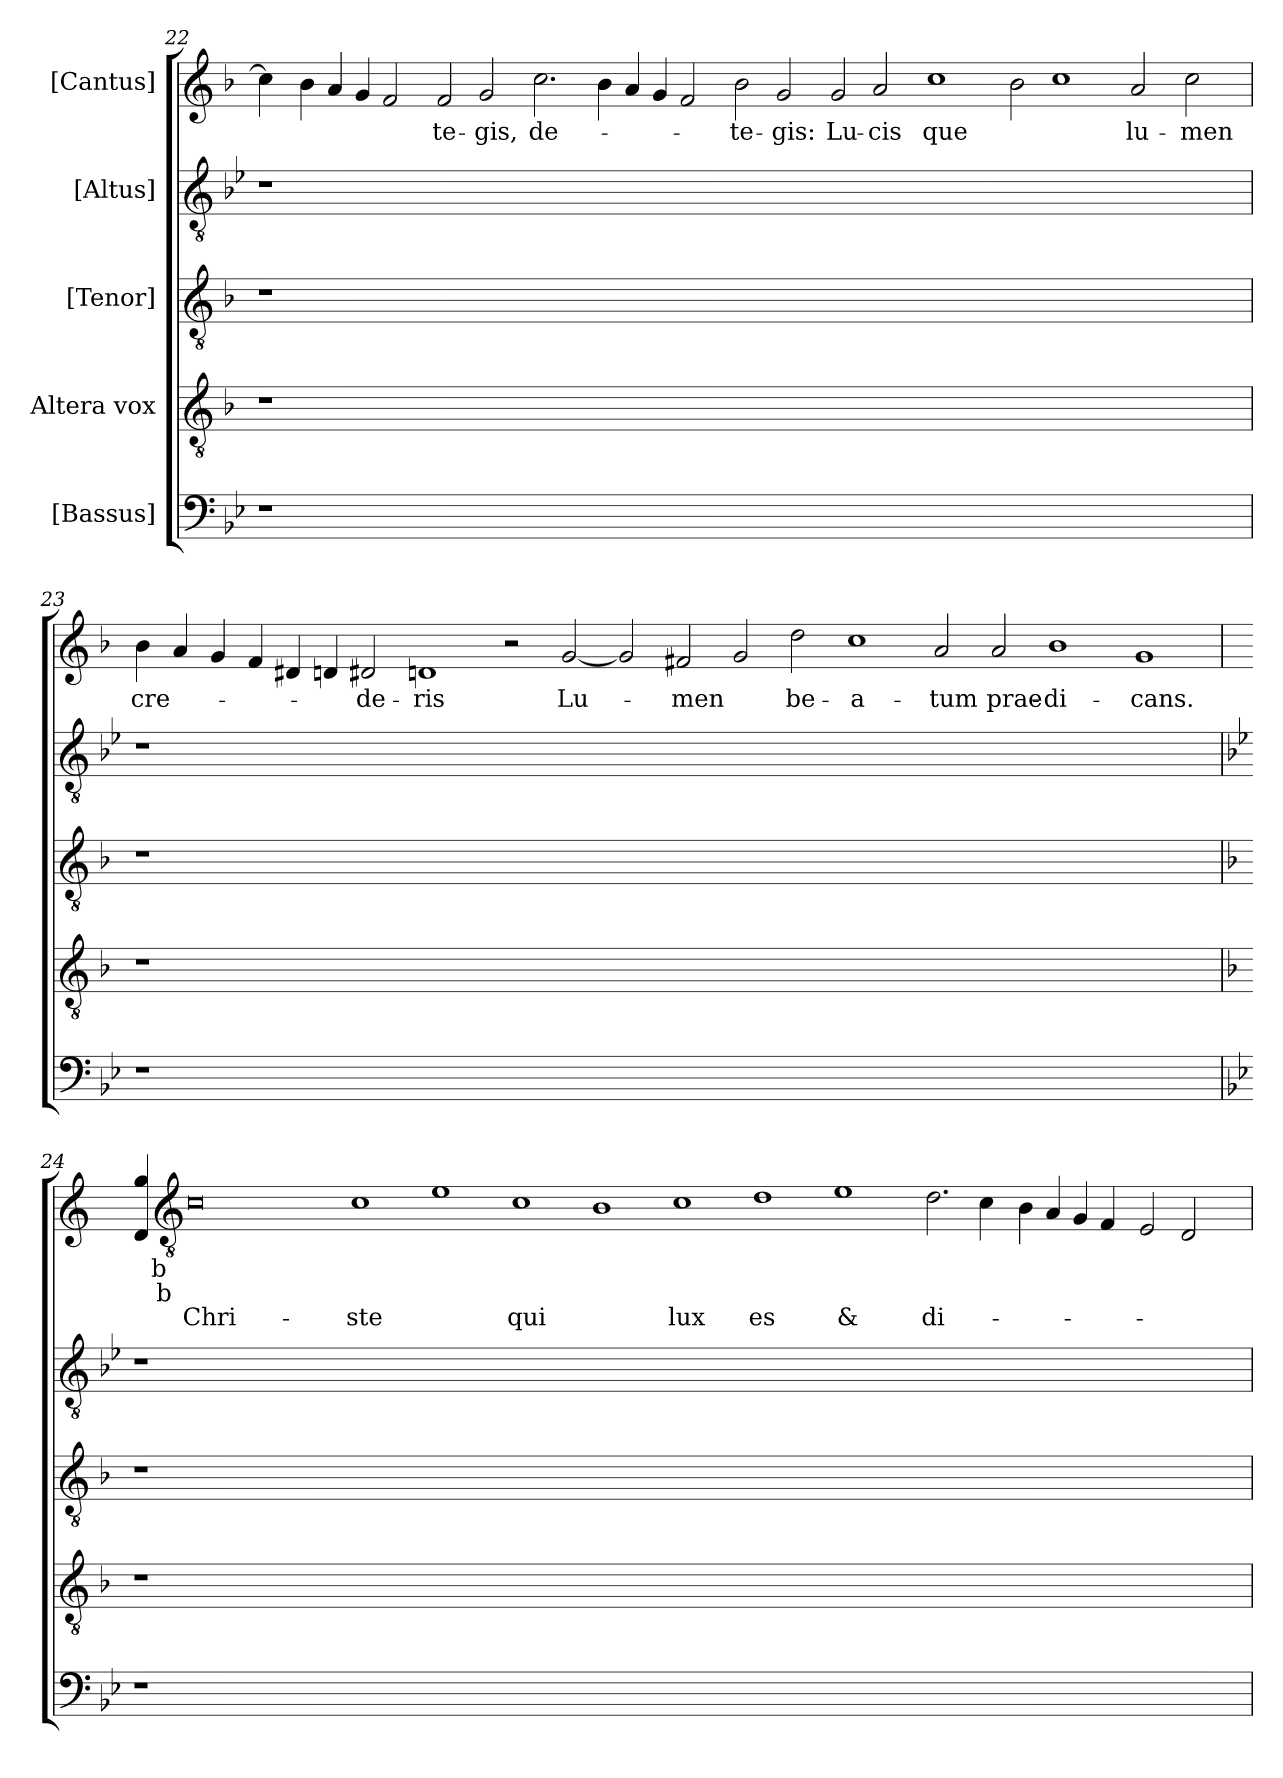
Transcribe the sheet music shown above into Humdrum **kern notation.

**kern	**kern	**kern	**kern	**kern	**text
*part5	*part4	*part3	*part2	*part1	*part1
*staff5	*staff4	*staff3	*staff2	*staff1	*staff1
*I"[Bassus]	*I"Altera vox	*I"[Tenor]	*I"[Altus]	*I"[Cantus]	*
!!LO:LB:g=z
*clefF4	*clefGv2	*clefGv2	*clefGv2	*clefG2	*
*	*ITrd-3c-5	*ITrd-3c-5	*	*ITrd-3c-5	*
*k[b-e-]	*k[b-e-]	*k[b-e-]	*k[b-e-]	*k[b-e-]	*
*B-:	*B-:	*B-:	*B-:	*B-:	*
=22	=22	=22	=22	=22	=22
*	*	*	*	*^	*
1r	1r	1r	1r	4ff\]	8ryy	.
.	.	.	.	.	32.ryy	.
.	.	.	.	.	1ryy	.
.	.	.	.	4ee-\	.	.
.	.	.	.	4dd/	.	.
.	.	.	.	4cc/	.	.
000ryy	000ryy	000ryy	000ryy	2b-/	.	.
.	.	.	.	.	1ryy	.
!	!	!	!	!	!	!LO:LY:b:cj
.	.	.	.	2b-/	.	te-
!	!	!	!	!	!	!LO:LY:b:cj
.	.	.	.	2cc/	.	-gis,
.	.	.	.	.	1ryy	.
!	!	!	!	!	!	!LO:LY:b:cj
.	.	.	.	2.ff\	.	de-
.	.	.	.	.	1ryy	.
.	.	.	.	4ee-\	.	.
.	.	.	.	4dd/	.	.
.	.	.	.	4cc/	.	.
.	.	.	.	2b-/	.	.
.	.	.	.	.	1ryy	.
!	!	!	!	!	!	!LO:LY:b:cj
.	.	.	.	2ee-\	.	-te-
!	!	!	!	!	!	!LO:LY:b:cj
.	.	.	.	2cc/	.	-gis:
.	.	.	.	.	1ryy	.
!	!	!	!	!	!	!LO:LY:b:cj
.	.	.	.	2cc/	.	Lu-
!	!	!	!	!	!	!LO:LY:b:cj
.	.	.	.	2dd/	.	-cis
.	.	.	.	.	1ryy	.
!	!	!	!	!	!	!LO:LY:b:cj
.	.	.	.	1ff	.	que
.	.	.	.	.	1ryy	.
.	.	.	.	2ee-\	.	.
.	.	.	.	1ff	.	.
.	.	.	.	.	1ryy	.
!	!	!	!	!	!	!LO:LY:b:cj
1ryy	1ryy	1ryy	1ryy	2dd/	.	lu-
.	.	.	.	.	2ryy	.
!	!	!	!	!	!	!LO:LY:b:cj
.	.	.	.	2ff\	.	-men
.	.	.	.	.	4ryy	.
.	.	.	.	.	16ryy	.
.	.	.	.	.	64ryy	.
!!LO:LB:g=z
=23	=23	=23	=23	=23	=23	=23
!	!	!	!	!	!	!LO:LY:b
*	*	*	*	*v	*v	*
1r	1r	1r	1r	4ee-\	cre-
.	.	.	.	4dd/	.
.	.	.	.	4cc/	.
.	.	.	.	4b-/	.
000ryy	000ryy	000ryy	000ryy	4g#/	.
.	.	.	.	4g/	.
!	!	!	!	!	!LO:LY:b:cj
.	.	.	.	2g#/	-de-
!	!	!	!	!	!LO:LY:b:cj
.	.	.	.	1g	-ris
.	.	.	.	2r	.
!	!	!	!	!	!LO:LY:b
.	.	.	.	[<2cc/	Lu-
.	.	.	.	2cc/]	.
!	!	!	!	!	!LO:LY:b
.	.	.	.	2b/	-men
.	.	.	.	2cc/	.
!	!	!	!	!	!LO:LY:b:cj
.	.	.	.	2gg\	be-
!	!	!	!	!	!LO:LY:b:cj
.	.	.	.	1ff	-a-
!	!	!	!	!	!LO:LY:b:cj
.	.	.	.	2dd/	-tum
!	!	!	!	!	!LO:LY:b:cj
.	.	.	.	2dd/	prae-
!	!	!	!	!	!LO:LY:b:cj
.	.	.	.	1ee-	-di-
!	!	!	!	!	!LO:LY:b
1ryy	1ryy	1ryy	1ryy	1cc	-cans.
!!LO:PB:g=z
=24	=24	=24	=24	=24!	=24!
*	*	*	*	*k[b-]	*
*	*	*	*	*F:	*
*	*	*	*	*^	*
*	*	*	*	*	*^	*
1r	1r	1r	1r	4ccc/ 4g/	16..ryy	8ryy	.
!	!	!	!	!	!LO:TX:b:t=b	!	!
.	.	.	.	.	1ryy	.	.
!	!	!	!	!	!	!LO:TX:b:t=b	!
.	.	.	.	.	.	1ryy	.
*	*	*	*	*clefGv2	*	*	*
!	!	!	!	!	!	!	!LO:LY:b:cj
.	.	.	.	0f	.	.	Chri-
000ryy	000ryy	000ryy	000ryy	.	.	.	.
.	.	.	.	.	1ryy	.	.
.	.	.	.	.	.	1ryy	.
.	.	.	.	.	1ryy	.	.
.	.	.	.	.	.	1ryy	.
!	!	!	!	!	!	!	!LO:LY:b:cj
.	.	.	.	1f	.	.	-ste
.	.	.	.	.	1ryy	.	.
.	.	.	.	.	.	1ryy	.
.	.	.	.	1a	.	.	.
.	.	.	.	.	1ryy	.	.
.	.	.	.	.	.	1ryy	.
!	!	!	!	!	!	!	!LO:LY:b:cj
.	.	.	.	1f	.	.	qui
.	.	.	.	.	1ryy	.	.
.	.	.	.	.	.	1ryy	.
.	.	.	.	1e	.	.	.
.	.	.	.	.	1ryy	.	.
.	.	.	.	.	.	1ryy	.
!	!	!	!	!	!	!	!LO:LY:b:cj
.	.	.	.	1f	.	.	lux
.	.	.	.	.	1ryy	.	.
.	.	.	.	.	.	1ryy	.
!	!	!	!	!	!	!	!LO:LY:b:cj
.	.	.	.	1g	.	.	es
.	.	.	.	.	1ryy	.	.
.	.	.	.	.	.	1ryy	.
!	!	!	!	!	!	!	!LO:LY:b:cj
.	.	.	.	1a	.	.	&
0ryy	0ryy	0ryy	0ryy	.	.	.	.
.	.	.	.	.	1ryy	.	.
.	.	.	.	.	.	1ryy	.
!	!	!	!	!	!	!	!LO:LY:b:cj
.	.	.	.	2.g\	.	.	di-
.	.	.	.	4f\	.	.	.
.	.	.	.	.	1ryy	.	.
.	.	.	.	.	.	1ryy	.
.	.	.	.	4e\	.	.	.
.	.	.	.	4d/	.	.	.
.	.	.	.	4c/	.	.	.
1ryy	1ryy	1ryy	1ryy	4B-/	.	.	.
.	.	.	.	.	1ryy	.	.
.	.	.	.	.	.	1ryy	.
.	.	.	.	2A/	.	.	.
.	.	.	.	2G/	.	.	.
4ryy	4ryy	4ryy	4ryy	.	.	.	.
.	.	.	.	.	8ryy	.	.
.	.	.	.	.	.	8ryy	.
.	.	.	.	.	64ryy	.	.
*	*	*	*	*v	*v	*v	*
=	=	=	=	=	=
*-	*-	*-	*-	*-	*-
